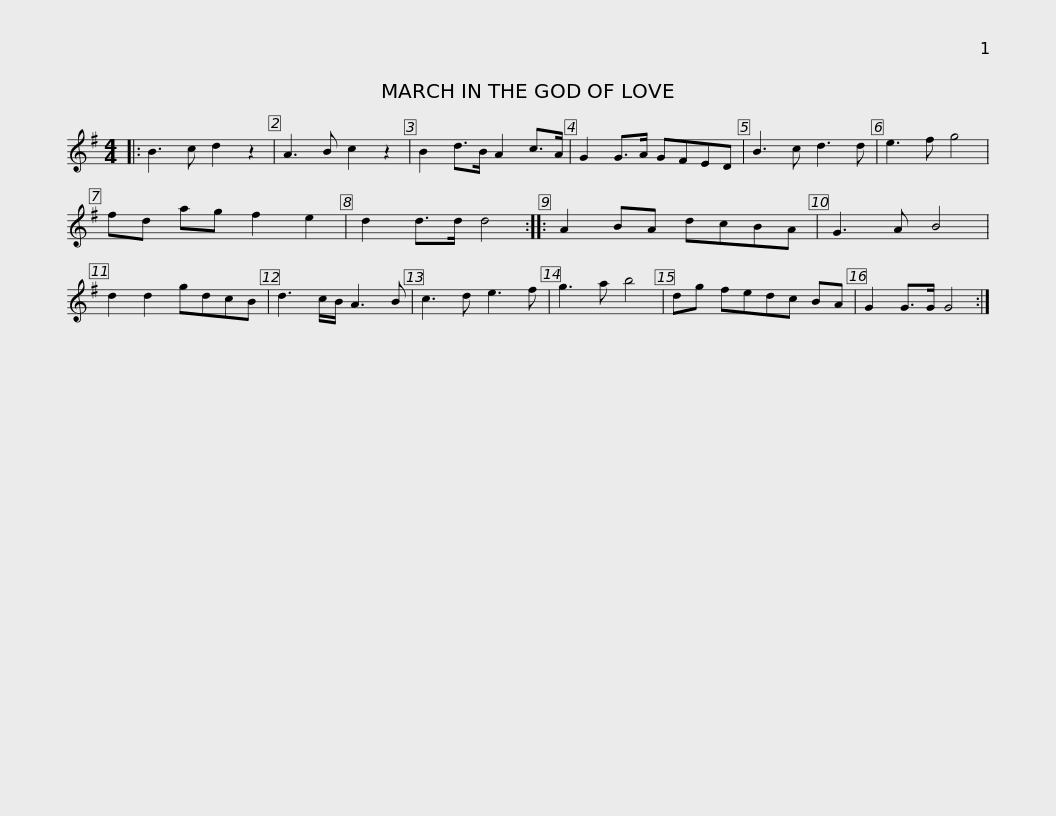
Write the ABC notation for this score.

X:1
L:1/8
M:4/4
I:linebreak $
K:G
V:1 treble
V:1
|: B3 c d2 z2 | A3 B c2 z2 | B2 d>B A2 c>A | G2 G>A GFED | B3 c d3 d | %5
 e3 f g4 | fd ag f2 e2 |$ d2 d>d d4 :: A2 BA dcBA | G3 A B4 | %10
 d2 d2 gdcB | d3 c/B/ A3 B | c3 d e3 f | g3 a b4 |$ dg fedc BA | %15
 G2 G>G G4 :| %16
